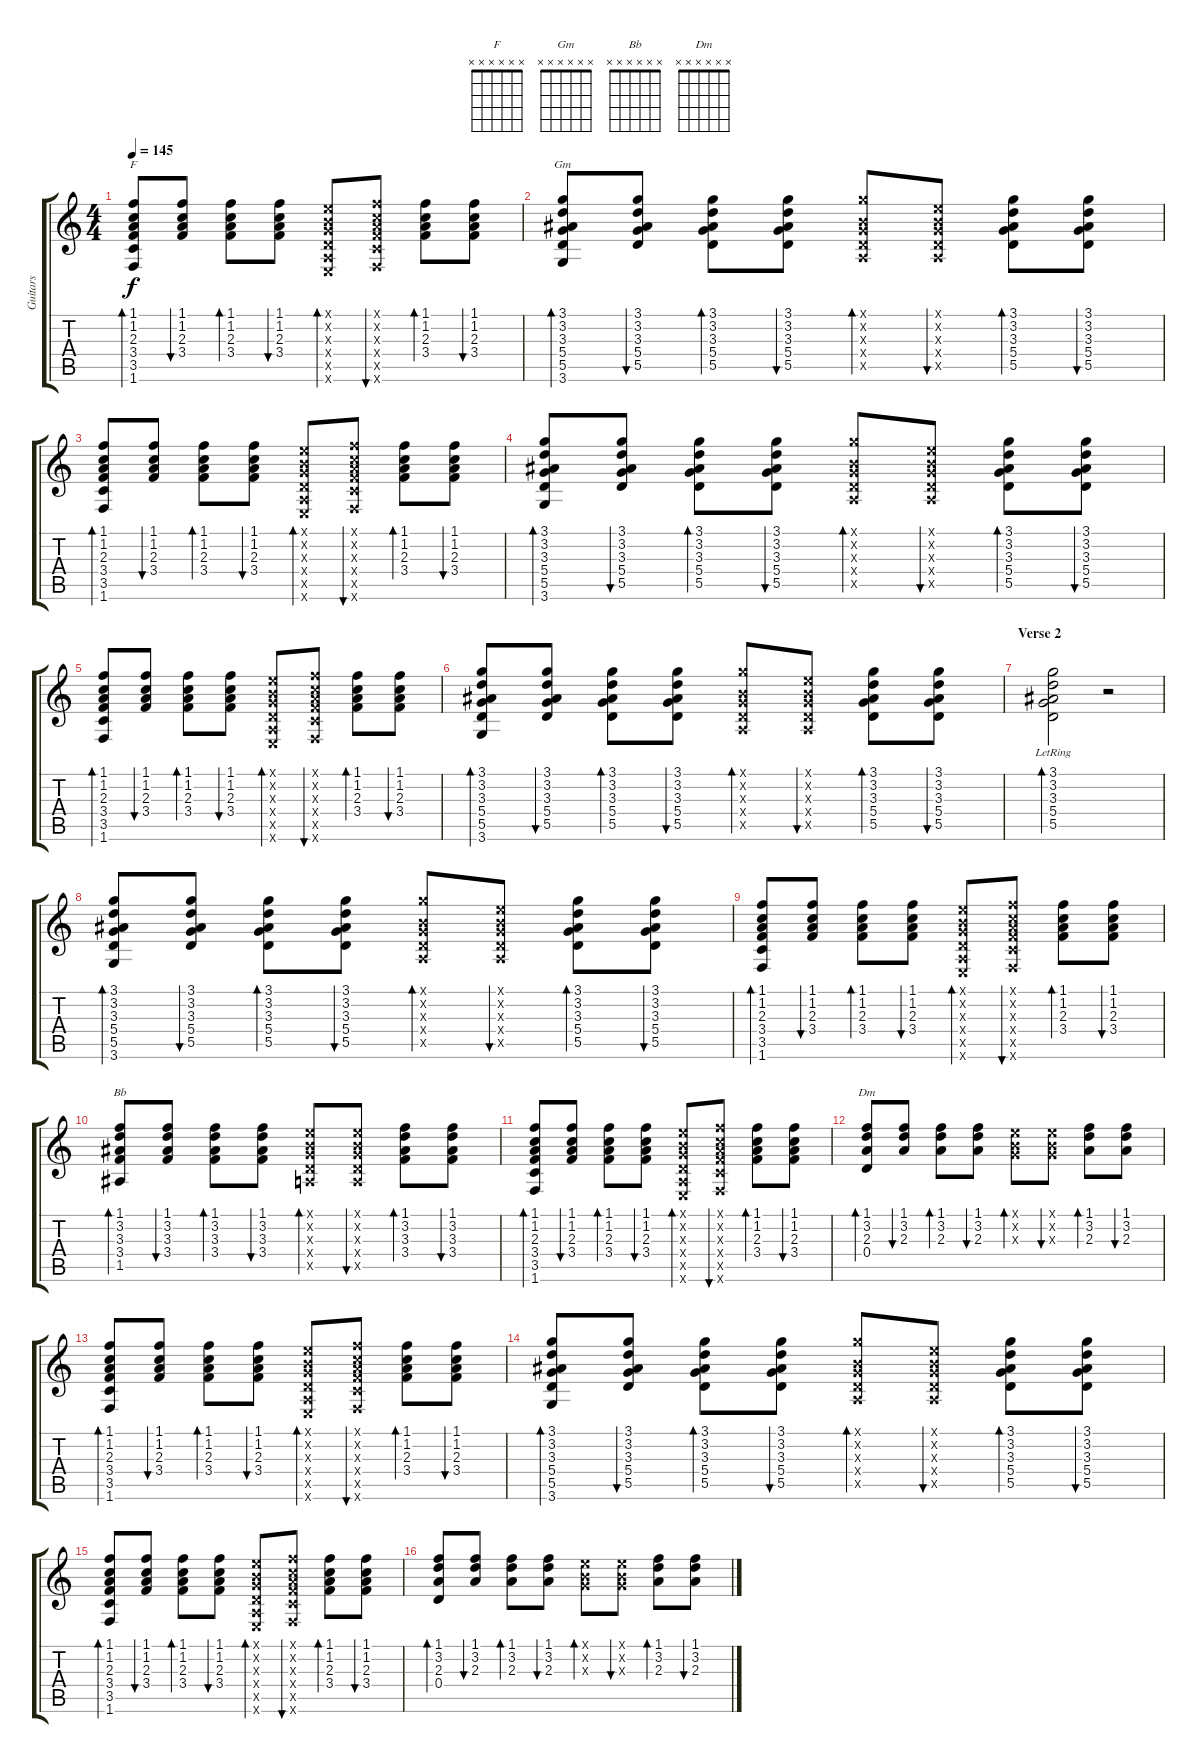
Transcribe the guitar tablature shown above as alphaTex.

\track ("Guitars" "Guitars") {instrument acousticguitarnylon}
\staff {score tabs}
\tuning (E4 B3 G3 D3 A2 E2) {hide}
\chord ("F" x x x x x x)
\chord ("Gm" x x x x x x)
\chord ("Bb" x x x x x x)
\chord ("Dm" x x x x x x)
\ts (4 4)
\tempo 145
\clef g2
\ks c
(1.1 1.2 2.3 3.4 3.5 1.6).8{bd 30 ch "F" dy f} (1.1 1.2 2.3 3.4).8{bu 30} (1.1 1.2 2.3 3.4).8{bd 30} (1.1 1.2 2.3 3.4).8{bu 30} (0.1{x} 0.2{x} 0.3{x} 0.4{x} 0.5{x} 0.6{x}).8{bd 30} (1.1{x} 1.2{x} 2.3{x} 3.4{x} 3.5{x} 1.6{x}).8{bu 30} (1.1 1.2 2.3 3.4).8{bd 30} (1.1 1.2 2.3 3.4).8{bu 30} |
(3.1 3.2 3.3 5.4 5.5 3.6).8{bd 60 ch "Gm"} (3.1 3.2 3.3 5.4 5.5).8{bu 60} (3.1 3.2 3.3 5.4 5.5).8{bd 60} (3.1 3.2 3.3 5.4 5.5).8{bu 60} (3.1{x} 0.2{x} 0.3{x} 0.4{x} 0.5{x}).8{bd 60} (0.1{x} 0.2{x} 0.3{x} 0.4{x} 0.5{x}).8{bu 60} (3.1 3.2 3.3 5.4 5.5).8{bd 60} (3.1 3.2 3.3 5.4 5.5).8{bu 60} |
(1.1 1.2 2.3 3.4 3.5 1.6).8{bd 30} (1.1 1.2 2.3 3.4).8{bu 30} (1.1 1.2 2.3 3.4).8{bd 30} (1.1 1.2 2.3 3.4).8{bu 30} (0.1{x} 0.2{x} 0.3{x} 0.4{x} 0.5{x} 0.6{x}).8{bd 30} (1.1{x} 1.2{x} 2.3{x} 3.4{x} 3.5{x} 1.6{x}).8{bu 30} (1.1 1.2 2.3 3.4).8{bd 30} (1.1 1.2 2.3 3.4).8{bu 30} |
(3.1 3.2 3.3 5.4 5.5 3.6).8{bd 60} (3.1 3.2 3.3 5.4 5.5).8{bu 60} (3.1 3.2 3.3 5.4 5.5).8{bd 60} (3.1 3.2 3.3 5.4 5.5).8{bu 60} (3.1{x} 0.2{x} 0.3{x} 0.4{x} 0.5{x}).8{bd 60} (0.1{x} 0.2{x} 0.3{x} 0.4{x} 0.5{x}).8{bu 60} (3.1 3.2 3.3 5.4 5.5).8{bd 60} (3.1 3.2 3.3 5.4 5.5).8{bu 60} |
(1.1 1.2 2.3 3.4 3.5 1.6).8{bd 30} (1.1 1.2 2.3 3.4).8{bu 30} (1.1 1.2 2.3 3.4).8{bd 30} (1.1 1.2 2.3 3.4).8{bu 30} (0.1{x} 0.2{x} 0.3{x} 0.4{x} 0.5{x} 0.6{x}).8{bd 30} (1.1{x} 1.2{x} 2.3{x} 3.4{x} 3.5{x} 1.6{x}).8{bu 30} (1.1 1.2 2.3 3.4).8{bd 30} (1.1 1.2 2.3 3.4).8{bu 30} |
(3.1 3.2 3.3 5.4 5.5 3.6).8{bd 60} (3.1 3.2 3.3 5.4 5.5).8{bu 60} (3.1 3.2 3.3 5.4 5.5).8{bd 60} (3.1 3.2 3.3 5.4 5.5).8{bu 60} (3.1{x} 0.2{x} 0.3{x} 0.4{x} 0.5{x}).8{bd 60} (0.1{x} 0.2{x} 0.3{x} 0.4{x} 0.5{x}).8{bu 60} (3.1 3.2 3.3 5.4 5.5).8{bd 60} (3.1 3.2 3.3 5.4 5.5).8{bu 60} |
\section ("" "Verse 2")
(3.1{lr} 3.2 3.3 5.4 5.5).2{bd 240} r.2 |
(3.1 3.2 3.3 5.4 5.5 3.6).8{bd 60 volume 9} (3.1 3.2 3.3 5.4 5.5).8{bu 60} (3.1 3.2 3.3 5.4 5.5).8{bd 60} (3.1 3.2 3.3 5.4 5.5).8{bu 60} (3.1{x} 0.2{x} 0.3{x} 0.4{x} 0.5{x}).8{bd 60} (0.1{x} 0.2{x} 0.3{x} 0.4{x} 0.5{x}).8{bu 60} (3.1 3.2 3.3 5.4 5.5).8{bd 60} (3.1 3.2 3.3 5.4 5.5).8{bu 60} |
(1.1 1.2 2.3 3.4 3.5 1.6).8{bd 30} (1.1 1.2 2.3 3.4).8{bu 30} (1.1 1.2 2.3 3.4).8{bd 30} (1.1 1.2 2.3 3.4).8{bu 30} (0.1{x} 0.2{x} 0.3{x} 0.4{x} 0.5{x} 0.6{x}).8{bd 30} (1.1{x} 1.2{x} 2.3{x} 3.4{x} 3.5{x} 1.6{x}).8{bu 30} (1.1 1.2 2.3 3.4).8{bd 30} (1.1 1.2 2.3 3.4).8{bu 30} |
(1.1 3.2 3.3 3.4 1.5).8{bd 120 ch "Bb"} (1.1 3.2 3.3 3.4).8{bu 120} (1.1 3.2 3.3 3.4).8{bd 120} (1.1 3.2 3.3 3.4).8{bu 120} (0.1{x} 0.2{x} 0.3{x} 0.4{x} 0.5{x}).8{bd 120} (0.1{x} 0.2{x} 0.3{x} 0.4{x} 0.5{x}).8{bu 60} (1.1 3.2 3.3 3.4).8{bd 60} (1.1 3.2 3.3 3.4).8{bu 120} |
(1.1 1.2 2.3 3.4 3.5 1.6).8{bd 30} (1.1 1.2 2.3 3.4).8{bu 30} (1.1 1.2 2.3 3.4).8{bd 30} (1.1 1.2 2.3 3.4).8{bu 30} (0.1{x} 0.2{x} 0.3{x} 0.4{x} 0.5{x} 0.6{x}).8{bd 30} (1.1{x} 1.2{x} 2.3{x} 3.4{x} 3.5{x} 1.6{x}).8{bu 30} (1.1 1.2 2.3 3.4).8{bd 30} (1.1 1.2 2.3 3.4).8{bu 30} |
(1.1 3.2 2.3 0.4).8{bd 60 ch "Dm"} (1.1 3.2 2.3).8{bu 60} (1.1 3.2 2.3).8{bd 60} (1.1 3.2 2.3).8{bu 60} (0.1{x} 0.2{x} 0.3{x}).8{bd 60} (0.1{x} 0.2{x} 0.3{x}).8{bu 60} (1.1 3.2 2.3).8{bd 60} (1.1 3.2 2.3).8{bu 60} |
(1.1 1.2 2.3 3.4 3.5 1.6).8{bd 30} (1.1 1.2 2.3 3.4).8{bu 30} (1.1 1.2 2.3 3.4).8{bd 30} (1.1 1.2 2.3 3.4).8{bu 30} (0.1{x} 0.2{x} 0.3{x} 0.4{x} 0.5{x} 0.6{x}).8{bd 30} (1.1{x} 1.2{x} 2.3{x} 3.4{x} 3.5{x} 1.6{x}).8{bu 30} (1.1 1.2 2.3 3.4).8{bd 30} (1.1 1.2 2.3 3.4).8{bu 30} |
(3.1 3.2 3.3 5.4 5.5 3.6).8{bd 60} (3.1 3.2 3.3 5.4 5.5).8{bu 60} (3.1 3.2 3.3 5.4 5.5).8{bd 60} (3.1 3.2 3.3 5.4 5.5).8{bu 60} (3.1{x} 0.2{x} 0.3{x} 0.4{x} 0.5{x}).8{bd 60} (0.1{x} 0.2{x} 0.3{x} 0.4{x} 0.5{x}).8{bu 60} (3.1 3.2 3.3 5.4 5.5).8{bd 60} (3.1 3.2 3.3 5.4 5.5).8{bu 60} |
(1.1 1.2 2.3 3.4 3.5 1.6).8{bd 30} (1.1 1.2 2.3 3.4).8{bu 30} (1.1 1.2 2.3 3.4).8{bd 30} (1.1 1.2 2.3 3.4).8{bu 30} (0.1{x} 0.2{x} 0.3{x} 0.4{x} 0.5{x} 0.6{x}).8{bd 30} (1.1{x} 1.2{x} 2.3{x} 3.4{x} 3.5{x} 1.6{x}).8{bu 30} (1.1 1.2 2.3 3.4).8{bd 30} (1.1 1.2 2.3 3.4).8{bu 30} |
(1.1 3.2 2.3 0.4).8{bd 60} (1.1 3.2 2.3).8{bu 60} (1.1 3.2 2.3).8{bd 60} (1.1 3.2 2.3).8{bu 60} (0.1{x} 0.2{x} 0.3{x}).8{bd 60} (0.1{x} 0.2{x} 0.3{x}).8{bu 60} (1.1 3.2 2.3).8{bd 60} (1.1 3.2 2.3).8{bu 60}
